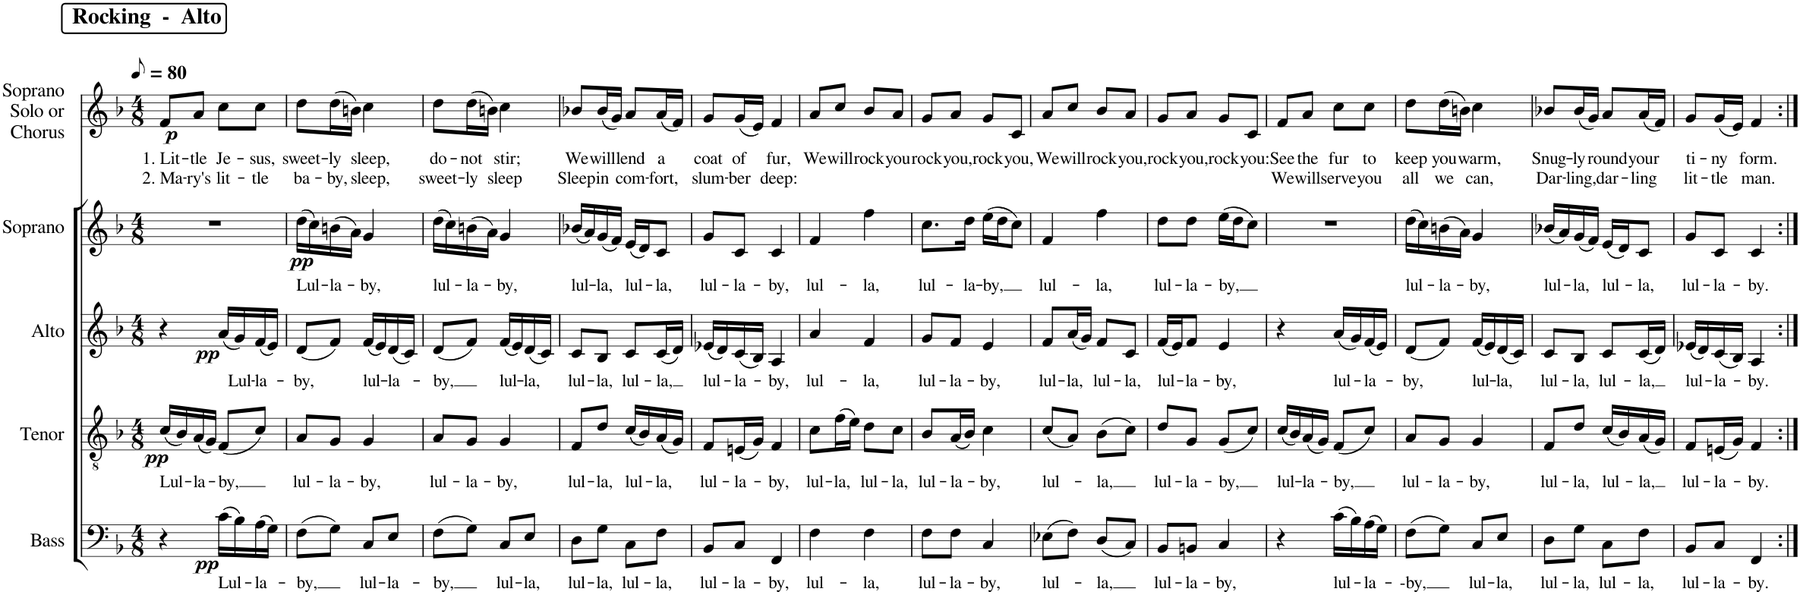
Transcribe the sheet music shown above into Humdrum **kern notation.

**kern	**text	**dynam	**kern	**text	**dynam	**kern	**text	**dynam	**kern	**text	**dynam	**kern	**text	**text	**dynam
*part5	*part5	*part5	*part4	*part4	*part4	*part3	*part3	*part3	*part2	*part2	*part2	*part1	*part1	*part1	*part1
*staff5	*staff5	*staff5	*staff4	*staff4	*staff4	*staff3	*staff3	*staff3	*staff2	*staff2	*staff2	*staff1	*staff1	*staff1	*staff1
*I"Bass	*	*	*I"Tenor	*	*	*I"Alto	*	*	*I"Soprano	*	*	*I"Soprano Solo or Chorus	*	*	*
*I'B.	*	*	*I'T.	*	*	*I'A.	*	*	*I'S.	*	*	*I'S Ch	*	*	*
*clefF4	*	*	*clefGv2	*	*	*clefG2	*	*	*clefG2	*	*	*clefG2	*	*	*
*k[b-]	*	*	*k[b-]	*	*	*k[b-]	*	*	*k[b-]	*	*	*k[b-]	*	*	*
*M4/8	*	*	*M4/8	*	*	*M4/8	*	*	*M4/8	*	*	*M4/8	*	*	*
*MM40	*	*	*MM40	*	*	*MM40	*	*	*MM40	*	*	*MM40	*	*	*
!!LO:REH:place=s1:a:B:cj:fs=14:t=Rocking  -  Alto
=1	=1	=1	=1	=1	=1	=1	=1	=1	=1	=1	=1	=1	=1	=1	=1
!	!	!	!	!LO:LY:b	!LO:DY:b	!	!	!LO:DY:b	!	!	!	!	!LO:LY:b	!LO:LY:b	!LO:DY:b
4r	.	.	(16c/LL	Lul-	pp	4r	.	pp	2r	.	.	8f/L	1. Lit-	2. Ma-	p
.	.	.	16B-/)	.	.	.	.	.	.	.	.	.	.	.	.
!	!	!	!	!LO:LY:b	!	!	!	!	!	!	!	!	!LO:LY:b	!LO:LY:b	!
.	.	.	(16A/	-la-	.	.	.	.	.	.	.	8a/J	-tle	-ry's	.
.	.	.	16G/JJ)	.	.	.	.	.	.	.	.	.	.	.	.
!	!LO:LY:b	!LO:DY:b	!	!LO:LY:b	!	!	!	!	!	!	!	!	!LO:LY:b	!LO:LY:b	!
(16c\LL	Lul-	pp	(8F/L	-by,	.	(16a/LL	.	.	.	.	.	8cc\L	Je-	lit-	.
!	!	!	!	!	!	!	!LO:LY:b	!	!	!	!	!	!	!	!
16B-\)	.	.	.	.	.	16g/)	Lul-	.	.	.	.	.	.	.	.
!	!LO:LY:b	!	!	!	!	!	!LO:LY:b	!	!	!	!	!	!LO:LY:b	!LO:LY:b	!
(16A\	-la-	.	8c/J)	.	.	(16f/	-la-	.	.	.	.	8cc\J	-sus,	-tle	.
16G\JJ)	.	.	.	.	.	16e/JJ)	.	.	.	.	.	.	.	.	.
=2	=2	=2	=2	=2	=2	=2	=2	=2	=2	=2	=2	=2	=2	=2	=2
!	!LO:LY:b	!	!	!LO:LY:b	!	!	!LO:LY:b	!	!	!LO:LY:b	!LO:DY:b	!	!LO:LY:b	!LO:LY:b	!
(8F\L	-by,	.	8A/L	lul-	.	(8d/L	-by,	.	(16dd\LL	Lul-	pp	8dd\L	sweet-	ba-	.
.	.	.	.	.	.	.	.	.	16cc\)	.	.	.	.	.	.
!	!	!	!	!LO:LY:b	!	!	!	!	!	!LO:LY:b	!	!	!LO:LY:b	!LO:LY:b	!
8G\J)	.	.	8G/J	-la-	.	8f/J)	.	.	(16bn\	-la-	.	(16dd\L	-ly	-by,	.
.	.	.	.	.	.	.	.	.	16a\JJ)	.	.	16bn\JJ)	.	.	.
!	!LO:LY:b	!	!	!LO:LY:b	!	!	!LO:LY:b	!	!	!LO:LY:b	!	!	!LO:LY:b	!LO:LY:b	!
8C/L	lul-	.	4G/	-by,	.	(16f/LL	lul-	.	4g/	-by,	.	4cc\	sleep,	sleep,	.
.	.	.	.	.	.	16e/)	.	.	.	.	.	.	.	.	.
!	!LO:LY:b	!	!	!	!	!	!LO:LY:b	!	!	!	!	!	!	!	!
8E/J	-la-	.	.	.	.	(16d/	-la-	.	.	.	.	.	.	.	.
.	.	.	.	.	.	16c/JJ)	.	.	.	.	.	.	.	.	.
=3	=3	=3	=3	=3	=3	=3	=3	=3	=3	=3	=3	=3	=3	=3	=3
!	!LO:LY:b	!	!	!LO:LY:b	!	!	!LO:LY:b	!	!	!LO:LY:b	!	!	!LO:LY:b	!LO:LY:b	!
(8F\L	-by,	.	8A/L	lul-	.	(8d/L	-by,	.	(16dd\LL	lul-	.	8dd\L	do-	sweet-	.
.	.	.	.	.	.	.	.	.	16cc\)	.	.	.	.	.	.
!	!	!	!	!LO:LY:b	!	!	!	!	!	!LO:LY:b	!	!	!LO:LY:b	!LO:LY:b	!
8G\J)	.	.	8G/J	-la-	.	8f/J)	.	.	(16bn\	-la-	.	(16dd\L	-not	-ly	.
.	.	.	.	.	.	.	.	.	16a\JJ)	.	.	16bn\JJ)	.	.	.
!	!LO:LY:b	!	!	!LO:LY:b	!	!	!LO:LY:b	!	!	!LO:LY:b	!	!	!LO:LY:b	!LO:LY:b	!
8C/L	lul-	.	4G/	-by,	.	(16f/LL	lul-	.	4g/	-by,	.	4cc\	stir;	sleep	.
.	.	.	.	.	.	16e/)	.	.	.	.	.	.	.	.	.
!	!LO:LY:b	!	!	!	!	!	!LO:LY:b	!	!	!	!	!	!	!	!
8E/J	-la,	.	.	.	.	(16d/	-la,	.	.	.	.	.	.	.	.
.	.	.	.	.	.	16c/JJ)	.	.	.	.	.	.	.	.	.
=4	=4	=4	=4	=4	=4	=4	=4	=4	=4	=4	=4	=4	=4	=4	=4
!	!LO:LY:b	!	!	!LO:LY:b	!	!	!LO:LY:b	!	!	!LO:LY:b	!	!	!LO:LY:b	!LO:LY:b	!
8D\L	lul-	.	8F/L	lul-	.	8c/L	lul-	.	(16b-X/LL	lul-	.	8b-X/L	We	Sleep	.
.	.	.	.	.	.	.	.	.	16a/)	.	.	.	.	.	.
!	!LO:LY:b	!	!	!LO:LY:b	!	!	!LO:LY:b	!	!	!LO:LY:b	!	!	!LO:LY:b	!LO:LY:b	!
8G\J	-la,	.	8d/J	-la,	.	8B-/J	-la,	.	(16g/	-la,	.	(16b-/L	will	in	.
.	.	.	.	.	.	.	.	.	16f/JJ)	.	.	16g/JJ)	.	.	.
!	!LO:LY:b	!	!	!LO:LY:b	!	!	!LO:LY:b	!	!	!LO:LY:b	!	!	!LO:LY:b	!LO:LY:b	!
8C\L	lul-	.	(16c/LL	lul-	.	8c/L	lul-	.	(16e/LL	lul-	.	8a/L	lend	com-	.
.	.	.	16B-/)	.	.	.	.	.	16d/J)	.	.	.	.	.	.
!	!LO:LY:b	!	!	!LO:LY:b	!	!	!LO:LY:b	!	!	!LO:LY:b	!	!	!LO:LY:b	!LO:LY:b	!
8F\J	-la,	.	(16A/	-la,	.	(16c/L	-la,	.	8c/J	-la,	.	(16a/L	a	-fort,	.
.	.	.	16G/JJ)	.	.	16d/JJ)	.	.	.	.	.	16f/JJ)	.	.	.
=5	=5	=5	=5	=5	=5	=5	=5	=5	=5	=5	=5	=5	=5	=5	=5
!	!LO:LY:b	!	!	!LO:LY:b	!	!	!LO:LY:b	!	!	!LO:LY:b	!	!	!LO:LY:b	!LO:LY:b	!
8BB-/L	lul-	.	8F/L	lul-	.	(16e-X/LL	lul-	.	8g/L	lul-	.	8g/L	coat	slum-	.
.	.	.	.	.	.	16d/)	.	.	.	.	.	.	.	.	.
!	!LO:LY:b	!	!	!LO:LY:b	!	!	!LO:LY:b	!	!	!LO:LY:b	!	!	!LO:LY:b	!LO:LY:b	!
8C/J	-la-	.	(16En/L	-la-	.	(16c/	-la-	.	8c/J	-la-	.	(16g/L	of	-ber	.
.	.	.	16G/JJ)	.	.	16B-/JJ)	.	.	.	.	.	16e/JJ)	.	.	.
!	!LO:LY:b	!	!	!LO:LY:b	!	!	!LO:LY:b	!	!	!LO:LY:b	!	!	!LO:LY:b	!LO:LY:b	!
4FF/	-by,	.	4F/	-by,	.	4A/	-by,	.	4c/	-by,	.	4f/	fur,	deep:	.
=6	=6	=6	=6	=6	=6	=6	=6	=6	=6	=6	=6	=6	=6	=6	=6
!	!LO:LY:b	!	!	!LO:LY:b	!	!	!LO:LY:b	!	!	!LO:LY:b	!	!	!LO:LY:b	!	!
4F\	lul-	.	8c\L	lul-	.	4a/	lul-	.	4f/	lul-	.	8a/L	We	.	.
!	!	!	!	!LO:LY:b	!	!	!	!	!	!	!	!	!LO:LY:b	!	!
.	.	.	(16f\L	-la,	.	.	.	.	.	.	.	8cc/J	will	.	.
.	.	.	16e\JJ)	.	.	.	.	.	.	.	.	.	.	.	.
!	!LO:LY:b	!	!	!LO:LY:b	!	!	!LO:LY:b	!	!	!LO:LY:b	!	!	!LO:LY:b	!	!
4F\	-la,	.	8d\L	lul-	.	4f/	-la,	.	4ff\	-la,	.	8b-/L	rock	.	.
!	!	!	!	!LO:LY:b	!	!	!	!	!	!	!	!	!LO:LY:b	!	!
.	.	.	8c\J	-la,	.	.	.	.	.	.	.	8a/J	you	.	.
=7	=7	=7	=7	=7	=7	=7	=7	=7	=7	=7	=7	=7	=7	=7	=7
!	!LO:LY:b	!	!	!LO:LY:b	!	!	!LO:LY:b	!	!	!LO:LY:b	!	!	!LO:LY:b	!	!
8F\L	lul-	.	8B-/L	lul-	.	8g/L	lul-	.	8.cc\L	lul-	.	8g/L	rock	.	.
!	!LO:LY:b	!	!	!LO:LY:b	!	!	!LO:LY:b	!	!	!	!	!	!LO:LY:b	!	!
8F\J	-la-	.	(16A/L	-la-	.	8f/J	-la-	.	.	.	.	8a/J	you,	.	.
!	!	!	!	!	!	!	!	!	!	!LO:LY:b	!	!	!	!	!
.	.	.	16B-/JJ)	.	.	.	.	.	16dd\Jk	-la-	.	.	.	.	.
!	!LO:LY:b	!	!	!LO:LY:b	!	!	!LO:LY:b	!	!	!LO:LY:b	!	!	!LO:LY:b	!	!
4C/	-by,	.	4c\	-by,	.	4e/	-by,	.	(16ee\LL	-by,	.	8g/L	rock	.	.
.	.	.	.	.	.	.	.	.	16dd\J	.	.	.	.	.	.
!	!	!	!	!	!	!	!	!	!	!	!	!	!LO:LY:b	!	!
.	.	.	.	.	.	.	.	.	8cc\J)	.	.	8c/J	you,	.	.
=8	=8	=8	=8	=8	=8	=8	=8	=8	=8	=8	=8	=8	=8	=8	=8
!	!LO:LY:b	!	!	!LO:LY:b	!	!	!LO:LY:b	!	!	!LO:LY:b	!	!	!LO:LY:b	!	!
(8E-X\L	lul-	.	(8c/L	lul-	.	8f/L	lul-	.	4f/	lul-	.	8a/L	We	.	.
!	!	!	!	!	!	!	!LO:LY:b	!	!	!	!	!	!LO:LY:b	!	!
8F\J)	.	.	8A/J)	.	.	(16a/L	-la,	.	.	.	.	8cc/J	will	.	.
.	.	.	.	.	.	16g/JJ)	.	.	.	.	.	.	.	.	.
!	!LO:LY:b	!	!	!LO:LY:b	!	!	!LO:LY:b	!	!	!LO:LY:b	!	!	!LO:LY:b	!	!
(8D/L	-la,	.	(8B-\L	-la,	.	8f/L	lul-	.	4ff\	-la,	.	8b-/L	rock	.	.
!	!	!	!	!	!	!	!LO:LY:b	!	!	!	!	!	!LO:LY:b	!	!
8C/J)	.	.	8c\J)	.	.	8c/J	-la,	.	.	.	.	8a/J	you,	.	.
=9	=9	=9	=9	=9	=9	=9	=9	=9	=9	=9	=9	=9	=9	=9	=9
!	!LO:LY:b	!	!	!LO:LY:b	!	!	!LO:LY:b	!	!	!LO:LY:b	!	!	!LO:LY:b	!	!
8BB-/L	lul-	.	8d/L	lul-	.	(16f/LL	lul-	.	8dd\L	lul-	.	8g/L	rock	.	.
.	.	.	.	.	.	16e/J)	.	.	.	.	.	.	.	.	.
!	!LO:LY:b	!	!	!LO:LY:b	!	!	!LO:LY:b	!	!	!LO:LY:b	!	!	!LO:LY:b	!	!
8BBn/J	-la-	.	8G/J	-la-	.	8f/J	-la-	.	8dd\J	-la-	.	8a/J	you,	.	.
!	!LO:LY:b	!	!	!LO:LY:b	!	!	!LO:LY:b	!	!	!LO:LY:b	!	!	!LO:LY:b	!	!
4C/	-by,	.	(8G/L	-by,	.	4e/	-by,	.	(16ee\LL	-by,	.	8g/L	rock	.	.
.	.	.	.	.	.	.	.	.	16dd\J	.	.	.	.	.	.
!	!	!	!	!	!	!	!	!	!	!	!	!	!LO:LY:b	!	!
.	.	.	8c/J)	.	.	.	.	.	8cc\J)	.	.	8c/J	you:	.	.
=10	=10	=10	=10	=10	=10	=10	=10	=10	=10	=10	=10	=10	=10	=10	=10
!	!	!	!	!LO:LY:b	!	!	!	!	!	!	!	!	!LO:LY:b	!LO:LY:b	!
4r	.	.	(16c/LL	lul-	.	4r	.	.	2r	.	.	8f/L	See	We	.
.	.	.	16B-/)	.	.	.	.	.	.	.	.	.	.	.	.
!	!	!	!	!LO:LY:b	!	!	!	!	!	!	!	!	!LO:LY:b	!LO:LY:b	!
.	.	.	(16A/	-la-	.	.	.	.	.	.	.	8a/J	the	will	.
.	.	.	16G/JJ)	.	.	.	.	.	.	.	.	.	.	.	.
!	!LO:LY:b	!	!	!LO:LY:b	!	!	!LO:LY:b	!	!	!	!	!	!LO:LY:b	!LO:LY:b	!
(16c\LL	lul-	.	(8F/L	-by,	.	(16a/LL	lul-	.	.	.	.	8cc\L	fur	serve	.
16B-\)	.	.	.	.	.	16g/)	.	.	.	.	.	.	.	.	.
!	!LO:LY:b	!	!	!	!	!	!LO:LY:b	!	!	!	!	!	!LO:LY:b	!LO:LY:b	!
(16A\	-la-	.	8c/J)	.	.	(16f/	-la-	.	.	.	.	8cc\J	to	you	.
16G\JJ)	.	.	.	.	.	16e/JJ)	.	.	.	.	.	.	.	.	.
=11	=11	=11	=11	=11	=11	=11	=11	=11	=11	=11	=11	=11	=11	=11	=11
!	!LO:LY:b	!	!	!LO:LY:b	!	!	!LO:LY:b	!	!	!LO:LY:b	!	!	!LO:LY:b	!LO:LY:b	!
(8F\L	--by,	.	8A/L	lul-	.	(8d/L	-by,	.	(16dd\LL	lul-	.	8dd\L	keep	all	.
.	.	.	.	.	.	.	.	.	16cc\)	.	.	.	.	.	.
!	!	!	!	!LO:LY:b	!	!	!	!	!	!LO:LY:b	!	!	!LO:LY:b	!LO:LY:b	!
8G\J)	.	.	8G/J	-la-	.	8f/J)	.	.	(16bn\	-la-	.	(16dd\L	you	we	.
.	.	.	.	.	.	.	.	.	16a\JJ)	.	.	16bn\JJ)	.	.	.
!	!LO:LY:b	!	!	!LO:LY:b	!	!	!LO:LY:b	!	!	!LO:LY:b	!	!	!LO:LY:b	!LO:LY:b	!
8C/L	lul-	.	4G/	-by,	.	(16f/LL	lul-	.	4g/	-by,	.	4cc\	warm,	can,	.
.	.	.	.	.	.	16e/)	.	.	.	.	.	.	.	.	.
!	!LO:LY:b	!	!	!	!	!	!LO:LY:b	!	!	!	!	!	!	!	!
8E/J	-la,	.	.	.	.	(16d/	-la,	.	.	.	.	.	.	.	.
.	.	.	.	.	.	16c/JJ)	.	.	.	.	.	.	.	.	.
=12	=12	=12	=12	=12	=12	=12	=12	=12	=12	=12	=12	=12	=12	=12	=12
!	!LO:LY:b	!	!	!LO:LY:b	!	!	!LO:LY:b	!	!	!LO:LY:b	!	!	!LO:LY:b	!LO:LY:b	!
8D\L	lul-	.	8F/L	lul-	.	8c/L	lul-	.	(16b-X/LL	lul-	.	8b-X/L	Snug-	Dar-	.
.	.	.	.	.	.	.	.	.	16a/)	.	.	.	.	.	.
!	!LO:LY:b	!	!	!LO:LY:b	!	!	!LO:LY:b	!	!	!LO:LY:b	!	!	!LO:LY:b	!LO:LY:b	!
8G\J	-la,	.	8d/J	-la,	.	8B-/J	-la,	.	(16g/	-la,	.	(16b-/L	-ly	-ling,	.
.	.	.	.	.	.	.	.	.	16f/JJ)	.	.	16g/JJ)	.	.	.
!	!LO:LY:b	!	!	!LO:LY:b	!	!	!LO:LY:b	!	!	!LO:LY:b	!	!	!LO:LY:b	!LO:LY:b	!
8C\L	lul-	.	(16c/LL	lul-	.	8c/L	lul-	.	(16e/LL	lul-	.	8a/L	round	dar-	.
.	.	.	16B-/)	.	.	.	.	.	16d/J)	.	.	.	.	.	.
!	!LO:LY:b	!	!	!LO:LY:b	!	!	!LO:LY:b	!	!	!LO:LY:b	!	!	!LO:LY:b	!LO:LY:b	!
8F\J	-la,	.	(16A/	-la,	.	(16c/L	-la,	.	8c/J	-la,	.	(16a/L	your	-ling	.
.	.	.	16G/JJ)	.	.	16d/JJ)	.	.	.	.	.	16f/JJ)	.	.	.
=13	=13	=13	=13	=13	=13	=13	=13	=13	=13	=13	=13	=13	=13	=13	=13
!	!LO:LY:b	!	!	!LO:LY:b	!	!	!LO:LY:b	!	!	!LO:LY:b	!	!	!LO:LY:b	!LO:LY:b	!
8BB-/L	lul-	.	8F/L	lul-	.	(16e-X/LL	lul-	.	8g/L	lul-	.	8g/L	ti-	lit-	.
.	.	.	.	.	.	16d/)	.	.	.	.	.	.	.	.	.
!	!LO:LY:b	!	!	!LO:LY:b	!	!	!LO:LY:b	!	!	!LO:LY:b	!	!	!LO:LY:b	!LO:LY:b	!
8C/J	-la-	.	(16En/L	-la-	.	(16c/	-la-	.	8c/J	-la-	.	(16g/L	-ny	-tle	.
.	.	.	16G/JJ)	.	.	16B-/JJ)	.	.	.	.	.	16e/JJ)	.	.	.
!	!LO:LY:b	!	!	!LO:LY:b	!	!	!LO:LY:b	!	!	!LO:LY:b	!	!	!LO:LY:b	!LO:LY:b	!
4FF/	-by.	.	4F/	-by.	.	4A/	-by.	.	4c/	-by.	.	4f/	form.	man.	.
=:|!	=:|!	=:|!	=:|!	=:|!	=:|!	=:|!	=:|!	=:|!	=:|!	=:|!	=:|!	=:|!	=:|!	=:|!	=:|!
*-	*-	*-	*-	*-	*-	*-	*-	*-	*-	*-	*-	*-	*-	*-	*-
